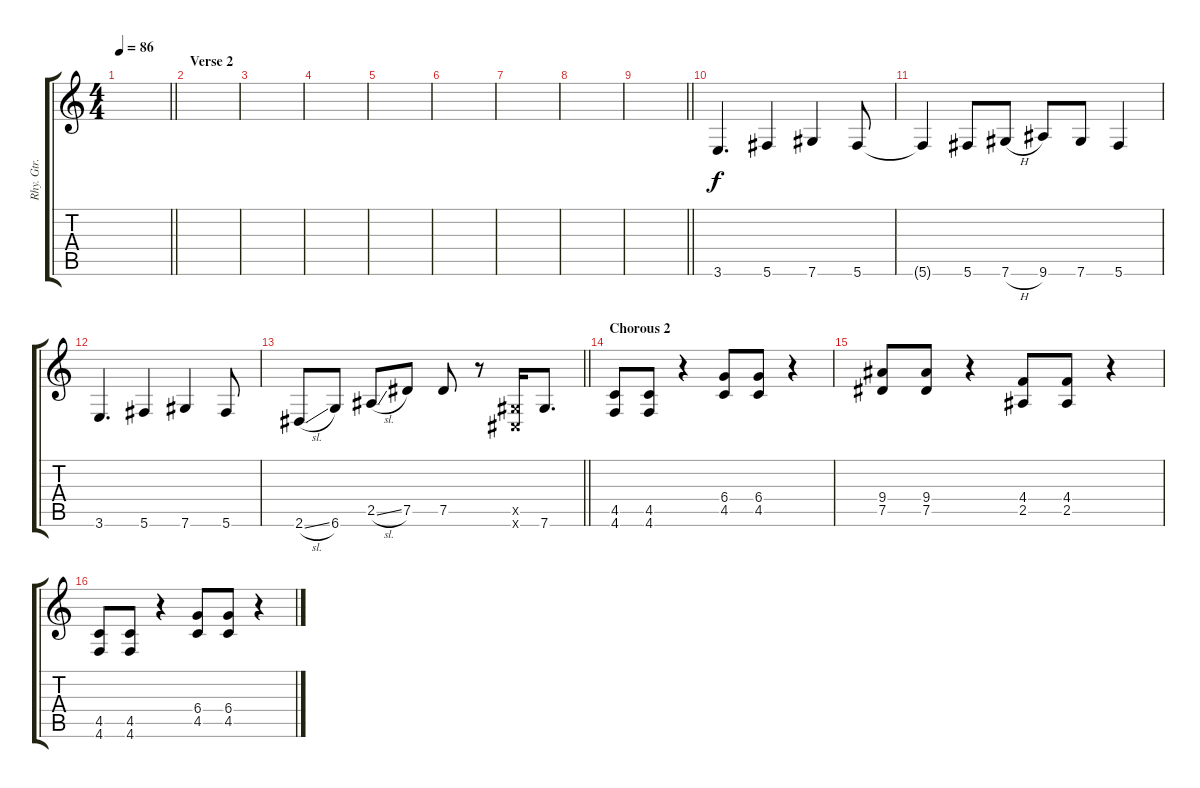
\track ("Rhy. Gtr. 2" "Rhy. Gtr. ") {instrument distortionguitar}
\staff {score tabs}
\tuning (Eb4 Bb3 Gb3 Db3 Ab2 Db2) {hide}
\ts (4 4)
\tempo 86
\clef g2
\barLineRight lightlight
\ks c
|
\section ("" "Verse 2")
|
|
|
|
|
|
|
\barLineRight lightlight
|
\section ("" "")
3.6.4{d} 5.6.4 7.6.4 5.6.8 |
5.6{t}.4 5.6.8 7.6{h}.8 9.6.8 7.6.8 5.6.4 |
3.6.4{d} 5.6.4 7.6.4 5.6.8 |
\barLineRight lightlight
2.6{sl}.8 6.6.8 2.5{sl}.8 7.5.8 7.5.8 r.8 (0.5{x} 0.6{x}).16 7.6.8{d} |
\section ("" "Chorous 2")
(4.5 4.6).8 (4.5 4.6).8 r.4 (6.4 4.5).8 (6.4 4.5).8 r.4 |
(9.4 7.5).8 (9.4 7.5).8 r.4 (4.4 2.5).8 (4.4 2.5).8 r.4 |
(4.5 4.6).8 (4.5 4.6).8 r.4 (6.4 4.5).8 (6.4 4.5).8 r.4
